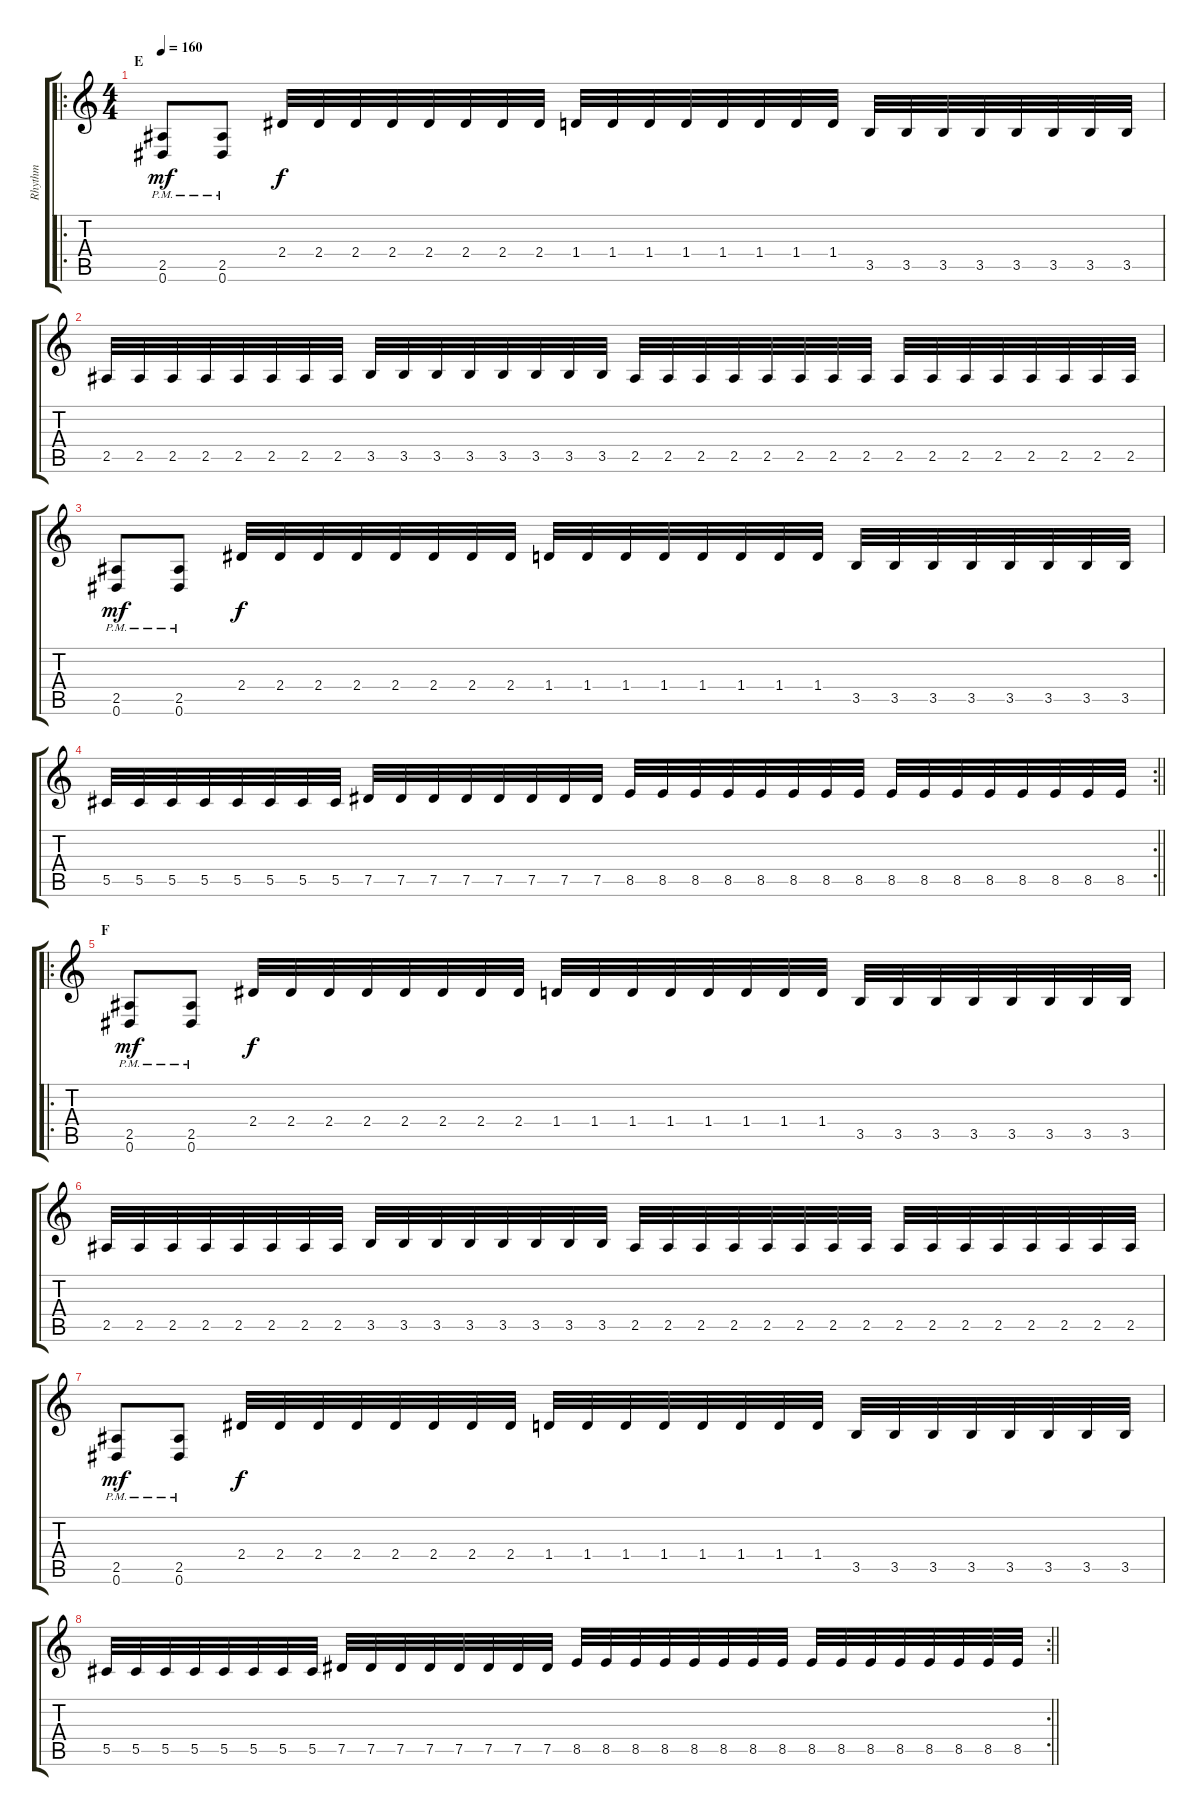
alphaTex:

\track ("Rhythm" "Rhythm") {instrument overdrivenguitar}
\staff {score tabs}
\tuning (Eb4 Bb3 Gb3 Db3 Ab2 Eb2) {hide}
\ro
\ts (4 4)
\section ("" "E")
\tempo 160
\clef g2
\ks c
(2.5{pm} 0.6{pm}).8{dy mf} (2.5{pm} 0.6{pm}).8 2.4.32{dy f} 2.4.32 2.4.32 2.4.32 2.4.32 2.4.32 2.4.32 2.4.32 1.4.32 1.4.32 1.4.32 1.4.32 1.4.32 1.4.32 1.4.32 1.4.32 3.5.32 3.5.32 3.5.32 3.5.32 3.5.32 3.5.32 3.5.32 3.5.32 |
2.5.32 2.5.32 2.5.32 2.5.32 2.5.32 2.5.32 2.5.32 2.5.32 3.5.32 3.5.32 3.5.32 3.5.32 3.5.32 3.5.32 3.5.32 3.5.32 2.5.32 2.5.32 2.5.32 2.5.32 2.5.32 2.5.32 2.5.32 2.5.32 2.5.32 2.5.32 2.5.32 2.5.32 2.5.32 2.5.32 2.5.32 2.5.32 |
(2.5{pm} 0.6{pm}).8{dy mf} (2.5{pm} 0.6{pm}).8 2.4.32{dy f} 2.4.32 2.4.32 2.4.32 2.4.32 2.4.32 2.4.32 2.4.32 1.4.32 1.4.32 1.4.32 1.4.32 1.4.32 1.4.32 1.4.32 1.4.32 3.5.32 3.5.32 3.5.32 3.5.32 3.5.32 3.5.32 3.5.32 3.5.32 |
\rc 2
\barLineRight lightlight
5.5.32 5.5.32 5.5.32 5.5.32 5.5.32 5.5.32 5.5.32 5.5.32 7.5.32 7.5.32 7.5.32 7.5.32 7.5.32 7.5.32 7.5.32 7.5.32 8.5.32 8.5.32 8.5.32 8.5.32 8.5.32 8.5.32 8.5.32 8.5.32 8.5.32 8.5.32 8.5.32 8.5.32 8.5.32 8.5.32 8.5.32 8.5.32 |
\ro
\section ("" "F")
(2.5{pm} 0.6{pm}).8{dy mf} (2.5{pm} 0.6{pm}).8 2.4.32{dy f} 2.4.32 2.4.32 2.4.32 2.4.32 2.4.32 2.4.32 2.4.32 1.4.32 1.4.32 1.4.32 1.4.32 1.4.32 1.4.32 1.4.32 1.4.32 3.5.32 3.5.32 3.5.32 3.5.32 3.5.32 3.5.32 3.5.32 3.5.32 |
2.5.32 2.5.32 2.5.32 2.5.32 2.5.32 2.5.32 2.5.32 2.5.32 3.5.32 3.5.32 3.5.32 3.5.32 3.5.32 3.5.32 3.5.32 3.5.32 2.5.32 2.5.32 2.5.32 2.5.32 2.5.32 2.5.32 2.5.32 2.5.32 2.5.32 2.5.32 2.5.32 2.5.32 2.5.32 2.5.32 2.5.32 2.5.32 |
(2.5{pm} 0.6{pm}).8{dy mf} (2.5{pm} 0.6{pm}).8 2.4.32{dy f} 2.4.32 2.4.32 2.4.32 2.4.32 2.4.32 2.4.32 2.4.32 1.4.32 1.4.32 1.4.32 1.4.32 1.4.32 1.4.32 1.4.32 1.4.32 3.5.32 3.5.32 3.5.32 3.5.32 3.5.32 3.5.32 3.5.32 3.5.32 |
\rc 2
\barLineRight lightlight
5.5.32 5.5.32 5.5.32 5.5.32 5.5.32 5.5.32 5.5.32 5.5.32 7.5.32 7.5.32 7.5.32 7.5.32 7.5.32 7.5.32 7.5.32 7.5.32 8.5.32 8.5.32 8.5.32 8.5.32 8.5.32 8.5.32 8.5.32 8.5.32 8.5.32 8.5.32 8.5.32 8.5.32 8.5.32 8.5.32 8.5.32 8.5.32
